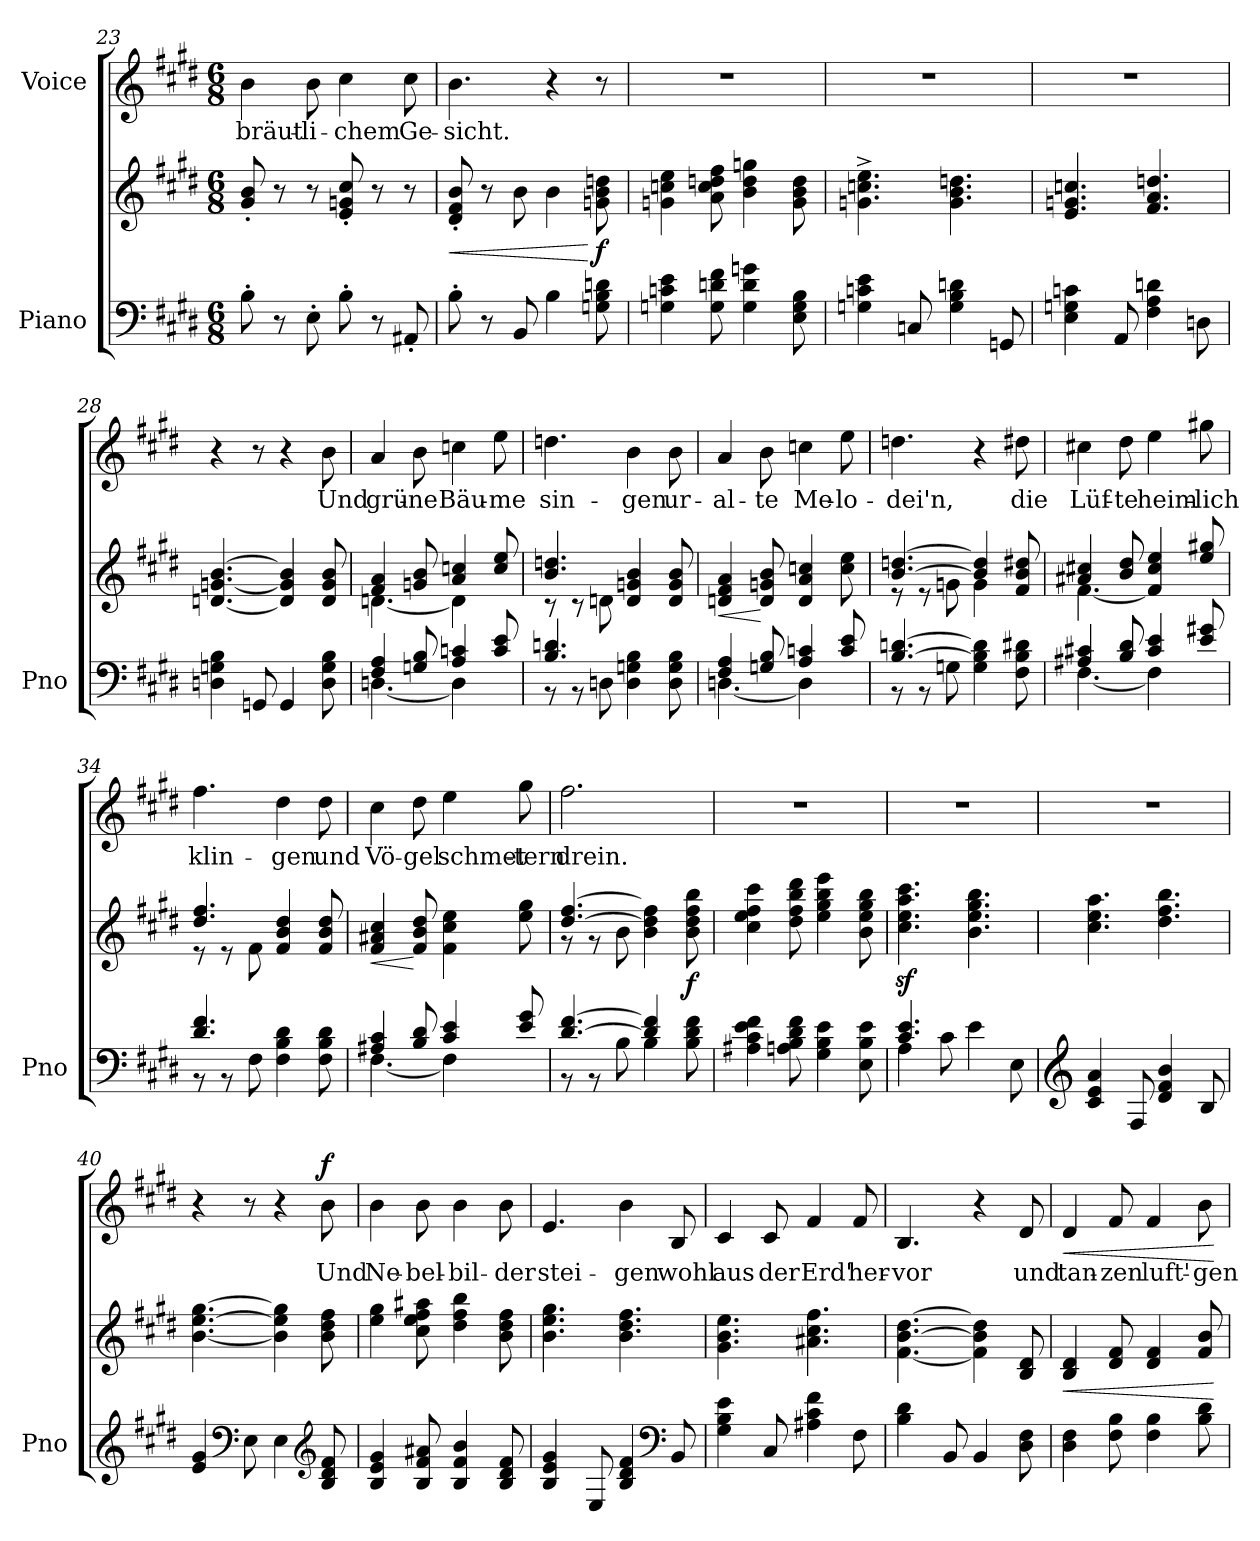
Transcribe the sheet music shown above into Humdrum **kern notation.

**kern	**kern	**dynam	**kern	**text	**dynam
*part2	*part2	*part2	*part1	*part1	*part1
*staff3	*staff2	*staff2/3	*staff1	*staff1	*staff1
*I"Piano	*	*	*I"Voice	*	*
*I'Pno	*	*	*	*	*
*clefF4	*clefG2	*	*clefG2	*	*
*k[f#c#g#d#]	*k[f#c#g#d#]	*	*k[f#c#g#d#]	*	*
*M6/8	*M6/8	*	*M6/8	*	*
=23	=23	=23	=23	=23	=23
!	!	!	!	!LO:LY:b	!
8B'\	8g#/' 8b/'	.	4b\	bräut-	.
8r	8r	.	.	.	.
!	!	!	!	!LO:LY:b	!
8E'\	8r	.	8b\	-li-	.
!	!	!	!	!LO:LY:b	!
8B'\	8e/' 8gn/' 8cc#/'	.	4cc#\	-chem	.
8r	8r	.	.	.	.
!	!	!	!	!LO:LY:b	!
8AA#X'/	8r	.	8cc#\	Ge-	.
=24	=24	=24	=24	=24	=24
!	!	!LO:HP:b	!	!LO:LY:b	!
8B'\	8d#/' 8f#/' 8b/'	<	4.b\	-sicht.	.
8r	8r	.	.	.	.
8BB/	8b\	.	.	.	.
4B\	4b\	.	4r	.	.
!	!	!LO:DY:n=1:b	!	!	!
8Gn\ 8B\ 8dn\	8gn\ 8b\ 8ddn\	[ f	8r	.	.
!!LO:PB:g=z
=25	=25	=25	=25	=25	=25
4Gn\ 4cn\ 4e\	4gn\ 4ccn\ 4ee\	.	2.r	.	.
8G\ 8dn\ 8f#\	8a\ 8cc\ 8ddn\ 8ff#\	.	.	.	.
4G\ 4d\ 4gn\	4b\ 4dd\ 4ggn\	.	.	.	.
8E\ 8G\ 8B\	8g\ 8b\ 8dd\	.	.	.	.
=26	=26	=26	=26	=26	=26
4Gn\ 4cn\ 4e\	4.gn\^ 4.ccn\^ 4.ee\^	.	2.r	.	.
8Cn/	.	.	.	.	.
4G\ 4B\ 4dn\	4.g\ 4.b\ 4.ddn\	.	.	.	.
8GGn/	.	.	.	.	.
=27	=27	=27	=27	=27	=27
4E\ 4Gn\ 4cn\	4.e/ 4.gn/ 4.ccn/	.	2.r	.	.
8AA/	.	.	.	.	.
4F#\ 4A\ 4dn\	4.f#/ 4.a/ 4.ddn/	.	.	.	.
8Dn\	.	.	.	.	.
=28	=28	=28	=28	=28	=28
4Dn\ 4Gn\ 4B\	[4.dn/ [4.gn/ [4.b/	.	4r	.	.
8GGn/	.	.	8r	.	.
4GG/	4d/] 4g/] 4b/]	.	4r	.	.
!	!	!	!	!LO:LY:b	!
8D\ 8G\ 8B\	8d/ 8g/ 8b/	.	8b\	Und	.
=29	=29	=29	=29	=29	=29
*^	*^	*	*	*	*
!	!	!	!	!	!	!LO:LY:b	!
4F#/ 4A/	[4.Dn\	4f#/ 4a/	[4.dn\	.	4a/	grü-	.
!	!	!	!	!	!	!LO:LY:b	!
8Gn/ 8B/	.	8gn/ 8b/	.	.	8b\	-ne	.
!	!	!	!	!	!	!LO:LY:b	!
4A/ 4cn/	4D\]	4a/ 4ccn/	4d\]	.	4ccn\	Bäu-	.
!	!	!	!	!	!	!LO:LY:b	!
8c/ 8e/	8ryy	8cc/ 8ee/	8ryy	.	8ee\	-me	.
=30	=30	=30	=30	=30	=30	=30	=30
!	!	!	!	!	!	!LO:LY:b	!
4.B/ 4.dn/	8r	4.b/ 4.ddn/	8r	.	4.ddn\	sin-	.
.	8r	.	8r	.	.	.	.
.	8Dn\	.	8dn\	.	.	.	.
!	!	!	!	!	!	!LO:LY:b	!
4D\ 4Gn\ 4B\	4.ryy	4d/ 4gn/ 4b/	4.ryy	.	4b\	-gen	.
!	!	!	!	!	!	!LO:LY:b	!
8D\ 8G\ 8B\	.	8d/ 8g/ 8b/	.	.	8b\	ur-	.
*	*	*v	*v	*	*	*	*
!!LO:LB:g=z
=31	=31	=31	=31	=31	=31	=31
!	!	!	!LO:HP:b	!	!LO:LY:b	!
4F#/ 4A/	[4.Dn\	4dn/ 4f#/ 4a/	<	4a/	-al-	.
!	!	!	!	!	!LO:LY:b	!
8Gn/ 8B/	.	8d/ 8gn/ 8b/	[	8b\	-te	.
!	!	!	!	!	!LO:LY:b	!
4A/ 4cn/	4D\]	4d/ 4a/ 4ccn/	.	4ccn\	Me-	.
!	!	!	!	!	!LO:LY:b	!
8c/ 8e/	8ryy	8cc\ 8ee\	.	8ee\	-lo-	.
=32	=32	=32	=32	=32	=32	=32
*	*	*^	*	*	*	*
!	!	!	!	!	!	!LO:LY:b	!
[4.B/ [4.dn/	8r	[4.b/ [4.ddn/	8r	.	4.ddn\	-dei'n,	.
.	8r	.	8r	.	.	.	.
.	8Gn\	.	8gn\	.	.	.	.
4G\ 4B\] 4d\]	4.ryy	4b/] 4dd/]	4g\	.	4r	.	.
!	!	!	!	!	!	!LO:LY:b	!
8F#\ 8B\ 8d#X\	.	8f#/ 8b/ 8dd#X/	8ryy	.	8dd#X\	die	.
=33	=33	=33	=33	=33	=33	=33	=33
!	!	!	!	!	!	!LO:LY:b	!
4A#X/ 4c#X/	[4.F#\	4a#X/ 4cc#X/	[4.f#\	.	4cc#X\	Lüf-	.
!	!	!	!	!	!	!LO:LY:b	!
8B/ 8d#/	.	8b/ 8dd#/	.	.	8dd#\	-te	.
!	!	!	!	!	!	!LO:LY:b	!
4c#/ 4e/	4F#\]	4f#/] 4cc#/ 4ee/	4.ryy	.	4ee\	heim-	.
!	!	!	!	!	!	!LO:LY:b	!
8e/ 8g#X/	8ryy	8ee/ 8gg#X/	.	.	8gg#X\	-lich	.
=34	=34	=34	=34	=34	=34	=34	=34
!	!	!	!	!	!	!LO:LY:b	!
4.d#/ 4.f#/	8r	4.dd#/ 4.ff#/	8r	.	4.ff#\	klin-	.
.	8r	.	8r	.	.	.	.
.	8F#\	.	8f#\	.	.	.	.
!	!	!	!	!	!	!LO:LY:b	!
4F#\ 4B\ 4d#\	4.ryy	4f#/ 4b/ 4dd#/	4.ryy	.	4dd#\	-gen	.
!	!	!	!	!	!	!LO:LY:b	!
8F#\ 8B\ 8d#\	.	8f#/ 8b/ 8dd#/	.	.	8dd#\	und	.
*	*	*v	*v	*	*	*	*
=35	=35	=35	=35	=35	=35	=35
!	!	!	!LO:HP:b	!	!LO:LY:b	!
4A#X/ 4c#/	[4.F#\	4f#/ 4a#X/ 4cc#/	<	4cc#\	Vö-	.
!	!	!	!	!	!LO:LY:b	!
8B/ 8d#/	.	8f#/ 8b/ 8dd#/	[	8dd#\	-gel	.
!	!	!	!	!	!LO:LY:b	!
4c#/ 4e/	4F#\]	4f#\ 4cc#\ 4ee\	.	4ee\	schmet-	.
!	!	!	!	!	!LO:LY:b	!
8e/ 8g#/	8ryy	8ee\ 8gg#\	.	8gg#\	-tern	.
=36	=36	=36	=36	=36	=36	=36
*	*	*^	*	*	*	*
!	!	!	!	!	!	!LO:LY:b	!
[4.d#/ [4.f#/	8r	[4.dd#/ [4.ff#/	8r	.	2.ff#\	drein.	.
.	8r	.	8r	.	.	.	.
.	8B\	.	8b\	.	.	.	.
4d#/] 4f#/]	4B\	4b\ 4dd#\] 4ff#\]	4.ryy	.	.	.	.
!	!	!	!	!LO:DY:b	!	!	!
8B\ 8d#\ 8f#\	8ryy	8b\ 8dd#\ 8ff#\ 8bb\	.	f	.	.	.
*v	*v	*	*	*	*	*	*
*	*v	*v	*	*	*	*
!!LO:LB:g=z
=37	=37	=37	=37	=37	=37
4A#X\ 4c#\ 4e\ 4f#\	4cc#\ 4ee\ 4ff#\ 4ccc#\	.	2.r	.	.
8An\ 8B\ 8d#\ 8f#\	8dd#\ 8ff#\ 8bb\ 8ddd#\	.	.	.	.
4G#\ 4B\ 4e\	4ee\ 4gg#\ 4bb\ 4eee\	.	.	.	.
8E\ 8B\ 8e\	8b\ 8ee\ 8gg#\ 8bb\	.	.	.	.
=38	=38	=38	=38	=38	=38
*^	*	*	*	*	*
4.c#/ 4.e/	4A\	4.cc#\z< 4.ee\z< 4.aa\z< 4.ccc#\z<	.	2.r	.	.
.	8c#\	.	.	.	.	.
4e\	4.ryy	4.b\ 4.ee\ 4.gg#\ 4.bb\	.	.	.	.
8E\	.	.	.	.	.	.
*v	*v	*	*	*	*	*
=39	=39	=39	=39	=39	=39
*clefG2	*	*	*	*	*
4c#/ 4e/ 4a/	4.cc#\ 4.ee\ 4.aa\	.	2.r	.	.
8F#/	.	.	.	.	.
4d#/ 4f#/ 4b/	4.dd#\ 4.ff#\ 4.bb\	.	.	.	.
8B/	.	.	.	.	.
=40	=40	=40	=40	=40	=40
4e/ 4g#/	[4.b\ [4.ee\ [4.gg#\	.	4r	.	.
*clefF4	*	*	*	*	*
8E\	.	.	8r	.	.
4E\	4b\] 4ee\] 4gg#\]	.	4r	.	.
*clefG2	*	*	*	*	*
!	!	!	!	!LO:LY:b	!LO:DY:a
8B/ 8d#/ 8f#/	8b\ 8dd#\ 8ff#\	.	8b\	Und	f
=41	=41	=41	=41	=41	=41
!	!	!	!	!LO:LY:b	!
4B/ 4e/ 4g#/	4ee\ 4gg#\	.	4b\	Ne-	.
!	!	!	!	!LO:LY:b	!
8B/ 8f#/ 8a#X/	8cc#\ 8ee\ 8ff#\ 8aa#X\	.	8b\	-bel-	.
!	!	!	!	!LO:LY:b	!
4B/ 4f#/ 4b/	4dd#\ 4ff#\ 4bb\	.	4b\	-bil-	.
!	!	!	!	!LO:LY:b	!
8B/ 8d#/ 8f#/	8b\ 8dd#\ 8ff#\	.	8b\	-der	.
=42	=42	=42	=42	=42	=42
!	!	!	!	!LO:LY:b	!
4B/ 4e/ 4g#/	4.b\ 4.ee\ 4.gg#\	.	4.e/	stei-	.
8E/	.	.	.	.	.
!	!	!	!	!LO:LY:b	!
4B/ 4d#/ 4f#/	4.b\ 4.dd#\ 4.ff#\	.	4b\	-gen	.
*clefF4	*	*	*	*	*
!	!	!	!	!LO:LY:b	!
8BB/	.	.	8B/	wohl	.
!!LO:LB:g=z
=43	=43	=43	=43	=43	=43
!	!	!	!	!LO:LY:b	!
4G#\ 4B\ 4e\	4.g#\ 4.b\ 4.ee\	.	4c#/	aus	.
!	!	!	!	!LO:LY:b	!
8C#/	.	.	8c#/	der	.
!	!	!	!	!LO:LY:b	!
4A#X\ 4c#\ 4f#\	4.a#X\ 4.cc#\ 4.ff#\	.	4f#/	Erd'	.
!	!	!	!	!LO:LY:b	!
8F#\	.	.	8f#/	her-	.
=44	=44	=44	=44	=44	=44
!	!	!	!	!LO:LY:b	!
4B\ 4d#\	[4.f#\ [4.b\ [4.dd#\	.	4.B/	-vor	.
8BB/	.	.	.	.	.
4BB/	4f#\] 4b\] 4dd#\]	.	4r	.	.
!	!	!	!	!LO:LY:b	!
8D#\ 8F#\	8B/ 8d#/	.	8d#/	und	.
=45	=45	=45	=45	=45	=45
!	!	!LO:HP:b	!	!LO:LY:b	!LO:HP:b
4D#\ 4F#\	4B/ 4d#/	<	4d#/	tan-	<
!	!	!	!	!LO:LY:b	!
8F#\ 8B\	8d#/ 8f#/	.	8f#/	-zen	.
!	!	!	!	!LO:LY:b	!
4F#\ 4B\	4d#/ 4f#/	.	4f#/	luft'-	.
!	!	!	!	!LO:LY:b	!
8B\ 8d#\	8f#/ 8b/	.	8b\	-gen	.
.	.	[	.	.	[
=	=	=	=	=	=
*-	*-	*-	*-	*-	*-
